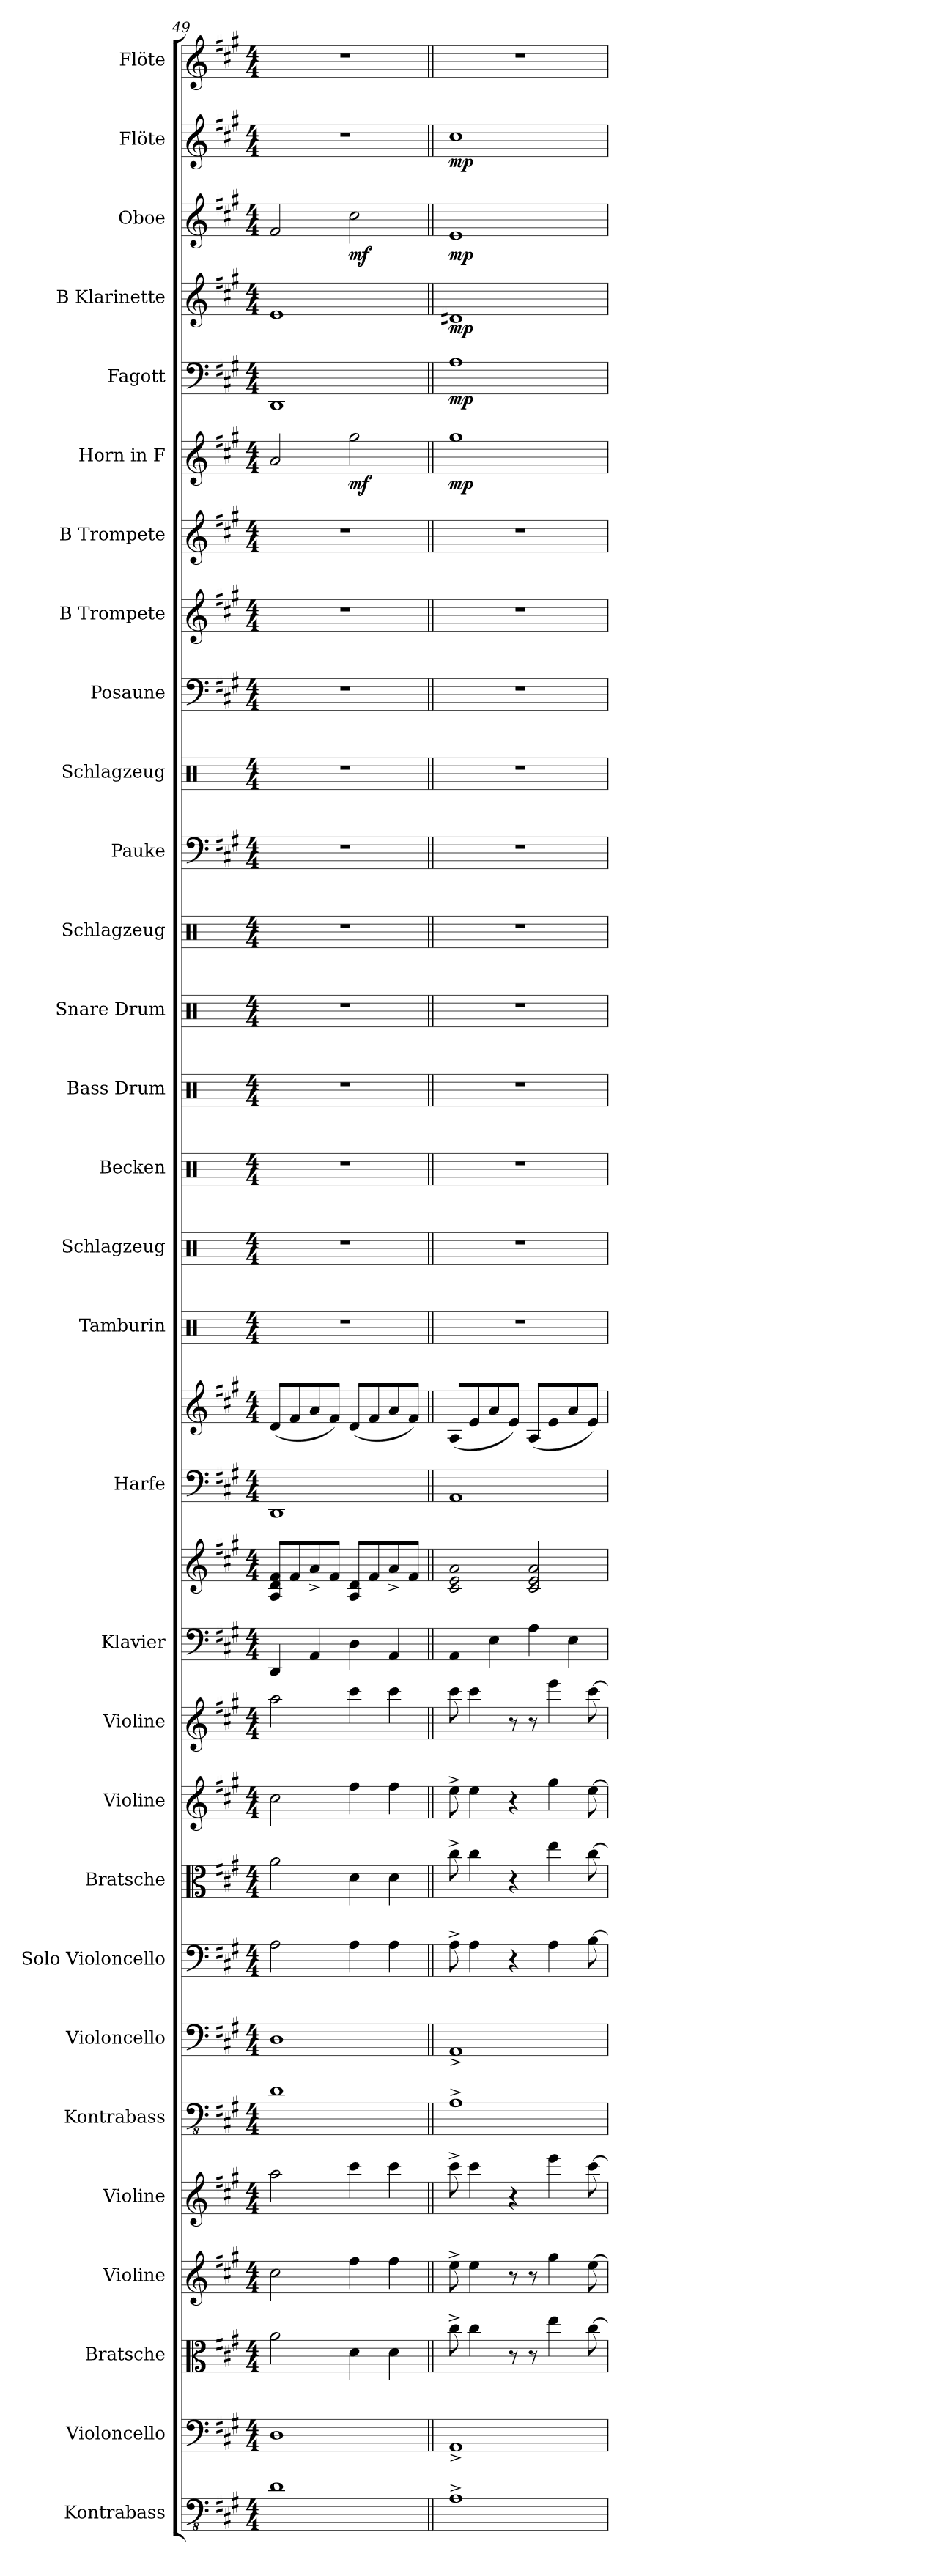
**kern	**kern	**kern	**kern	**kern	**kern	**kern	**kern	**kern	**kern	**kern	**kern	**kern	**kern	**kern	**kern	**kern	**kern	**kern	**kern	**kern	**kern	**kern	**kern	**kern	**kern	**kern	**dynam	**kern	**dynam	**kern	**dynam	**kern	**dynam	**kern	**dynam	**kern
*part30	*part29	*part28	*part27	*part26	*part25	*part24	*part23	*part22	*part21	*part20	*part19	*part19	*part18	*part18	*part17	*part16	*part15	*part14	*part13	*part12	*part11	*part10	*part9	*part8	*part7	*part6	*part6	*part5	*part5	*part4	*part4	*part3	*part3	*part2	*part2	*part1
*staff32	*staff31	*staff30	*staff29	*staff28	*staff27	*staff26	*staff25	*staff24	*staff23	*staff22	*staff21	*staff20	*staff19	*staff18	*staff17	*staff16	*staff15	*staff14	*staff13	*staff12	*staff11	*staff10	*staff9	*staff8	*staff7	*staff6	*staff6	*staff5	*staff5	*staff4	*staff4	*staff3	*staff3	*staff2	*staff2	*staff1
*I"Kontrabass	*I"Violoncello	*I"Bratsche	*I"Violine	*I"Violine	*I"Kontrabass	*I"Violoncello	*I"Solo Violoncello	*I"Bratsche	*I"Violine	*I"Violine	*I"Klavier	*	*I"Harfe	*	*I"Tamburin	*I"Schlagzeug	*I"Becken	*I"Bass Drum	*I"Snare Drum	*I"Schlagzeug	*I"Pauke	*I"Schlagzeug	*I"Posaune	*I"B Trompete	*I"B Trompete	*I"Horn in F	*	*I"Fagott	*	*I"B Klarinette	*	*I"Oboe	*	*I"Flöte	*	*I"Flöte
*I'Kb.	*I'Vc.	*I'Bra.	*I'Vl.	*I'Vl.	*I'Kb.	*I'Vc.	*I'Vc.	*I'Bra.	*I'Vl.	*I'Vl.	*I'Klav.	*	*I'Hrf.	*	*I'Tamb.	*I'Slzg.	*I'Bkn.	*I'B. Dr.	*I'Sn. Dr.	*I'Slzg.	*I'Pk.	*I'Slzg.	*I'Psn.	*I'B Tpt.	*I'B Tpt.	*	*	*I'Fgt.	*	*I'B Kl.	*	*I'Ob.	*	*I'Fl.	*	*I'Fl.
*clefFv4	*clefF4	*clefC3	*clefG2	*clefG2	*clefFv4	*clefF4	*clefF4	*clefC3	*clefG2	*clefG2	*clefF4	*clefG2	*clefF4	*clefG2	*clefX	*clefX	*clefX	*clefX	*clefX	*clefX	*clefF4	*clefX	*clefF4	*clefG2	*clefG2	*clefG2	*	*clefF4	*	*clefG2	*	*clefG2	*	*clefG2	*	*clefG2
*ITrd7c12	*	*	*	*	*ITrd7c12	*	*	*	*	*	*	*	*	*	*	*	*	*	*	*	*	*	*	*ITrd1c2	*ITrd1c2	*ITrd4c7	*	*	*	*ITrd1c2	*	*	*	*	*	*
*k[f#c#g#]	*k[f#c#g#]	*k[f#c#g#]	*k[f#c#g#]	*k[f#c#g#]	*k[f#c#g#]	*k[f#c#g#]	*k[f#c#g#]	*k[f#c#g#]	*k[f#c#g#]	*k[f#c#g#]	*k[f#c#g#]	*k[f#c#g#]	*k[f#c#g#]	*k[f#c#g#]	*k[]	*k[]	*k[]	*k[]	*k[]	*k[]	*k[f#c#g#]	*k[]	*k[f#c#g#]	*k[f#]	*k[f#]	*k[f#c#]	*	*k[f#c#g#]	*	*k[f#]	*	*k[f#c#g#]	*	*k[f#c#g#]	*	*k[f#c#g#]
*M4/4	*M4/4	*M4/4	*M4/4	*M4/4	*M4/4	*M4/4	*M4/4	*M4/4	*M4/4	*M4/4	*M4/4	*M4/4	*M4/4	*M4/4	*M4/4	*M4/4	*M4/4	*M4/4	*M4/4	*M4/4	*M4/4	*M4/4	*M4/4	*M4/4	*M4/4	*M4/4	*	*M4/4	*	*M4/4	*	*M4/4	*	*M4/4	*	*M4/4
=49	=49	=49	=49	=49	=49	=49	=49	=49	=49	=49	=49	=49	=49	=49	=49	=49	=49	=49	=49	=49	=49	=49	=49	=49	=49	=49	=49	=49	=49	=49	=49	=49	=49	=49	=49	=49
1DD	1D	2a\	2cc#\	2aa\	1DD	1D	2A\	2a\	2cc#\	2aa\	4DD/	8A/ 8d/ 8f#/L	1DD	(8d/L	1r	1r	1r	1r	1r	1r	1r	1r	1r	1r	1r	2d/	.	1DD	.	1d	.	2f#/	.	1r	.	1r
.	.	.	.	.	.	.	.	.	.	.	.	8f#/	.	8f#/	.	.	.	.	.	.	.	.	.	.	.	.	.	.	.	.	.	.	.	.	.	.
.	.	.	.	.	.	.	.	.	.	.	4AA/	8a^/	.	8a/	.	.	.	.	.	.	.	.	.	.	.	.	.	.	.	.	.	.	.	.	.	.
.	.	.	.	.	.	.	.	.	.	.	.	8f#/J	.	8f#/J)	.	.	.	.	.	.	.	.	.	.	.	.	.	.	.	.	.	.	.	.	.	.
!	!	!	!	!	!	!	!	!	!	!	!	!	!	!	!	!	!	!	!	!	!	!	!	!	!	!	!LO:DY:b	!	!	!	!	!	!LO:DY:b	!	!	!
.	.	4d\	4ff#\	4ccc#\	.	.	4A\	4d\	4ff#\	4ccc#\	4D\	8A/ 8d/L	.	(8d/L	.	.	.	.	.	.	.	.	.	.	.	2cc#\	mf	.	.	.	.	2cc#\	mf	.	.	.
.	.	.	.	.	.	.	.	.	.	.	.	8f#/	.	8f#/	.	.	.	.	.	.	.	.	.	.	.	.	.	.	.	.	.	.	.	.	.	.
.	.	4d\	4ff#\	4ccc#\	.	.	4A\	4d\	4ff#\	4ccc#\	4AA/	8a^/	.	8a/	.	.	.	.	.	.	.	.	.	.	.	.	.	.	.	.	.	.	.	.	.	.
.	.	.	.	.	.	.	.	.	.	.	.	8f#/J	.	8f#/J)	.	.	.	.	.	.	.	.	.	.	.	.	.	.	.	.	.	.	.	.	.	.
=50||	=50||	=50||	=50||	=50||	=50||	=50||	=50||	=50||	=50||	=50||	=50||	=50||	=50||	=50||	=50||	=50||	=50||	=50||	=50||	=50||	=50||	=50||	=50||	=50||	=50||	=50||	=50||	=50||	=50||	=50||	=50||	=50||	=50||	=50||	=50||	=50||
!	!	!	!	!	!	!	!	!	!	!	!	!	!	!	!	!	!	!	!	!	!	!	!	!	!	!	!LO:DY:b	!	!LO:DY:b	!	!LO:DY:b	!	!LO:DY:b	!	!LO:DY:b	!
1AAA^	1AA^	8cc#^\	8ee^\	8ccc#^\	1AAA^	1AA^	8A^\	8cc#^\	8ee^\	8ccc#\	4AA/	2c#/ 2e/ 2a/	1AA	(8A/L	1r	1r	1r	1r	1r	1r	1r	1r	1r	1r	1r	1cc#	mp	1A	mp	1c#X	mp	1e	mp	1cc#	mp	1r
.	.	4cc#\	4ee\	4ccc#\	.	.	4A\	4cc#\	4ee\	4ccc#\	.	.	.	8e/	.	.	.	.	.	.	.	.	.	.	.	.	.	.	.	.	.	.	.	.	.	.
.	.	.	.	.	.	.	.	.	.	.	4E\	.	.	8a/	.	.	.	.	.	.	.	.	.	.	.	.	.	.	.	.	.	.	.	.	.	.
.	.	8r	8r	4r	.	.	4r	4r	4r	8r	.	.	.	8e/J)	.	.	.	.	.	.	.	.	.	.	.	.	.	.	.	.	.	.	.	.	.	.
.	.	8r	8r	.	.	.	.	.	.	8r	4A\	2c#/ 2e/ 2a/	.	(8A/L	.	.	.	.	.	.	.	.	.	.	.	.	.	.	.	.	.	.	.	.	.	.
.	.	4ee\	4gg#\	4eee\	.	.	4A\	4ee\	4gg#\	4eee\	.	.	.	8e/	.	.	.	.	.	.	.	.	.	.	.	.	.	.	.	.	.	.	.	.	.	.
.	.	.	.	.	.	.	.	.	.	.	4E\	.	.	8a/	.	.	.	.	.	.	.	.	.	.	.	.	.	.	.	.	.	.	.	.	.	.
.	.	[8cc#\	[8ee\	[8ccc#\	.	.	[8B\	[8cc#\	[8ee\	[8ccc#\	.	.	.	8e/J)	.	.	.	.	.	.	.	.	.	.	.	.	.	.	.	.	.	.	.	.	.	.
=	=	=	=	=	=	=	=	=	=	=	=	=	=	=	=	=	=	=	=	=	=	=	=	=	=	=	=	=	=	=	=	=	=	=	=	=
*-	*-	*-	*-	*-	*-	*-	*-	*-	*-	*-	*-	*-	*-	*-	*-	*-	*-	*-	*-	*-	*-	*-	*-	*-	*-	*-	*-	*-	*-	*-	*-	*-	*-	*-	*-	*-
